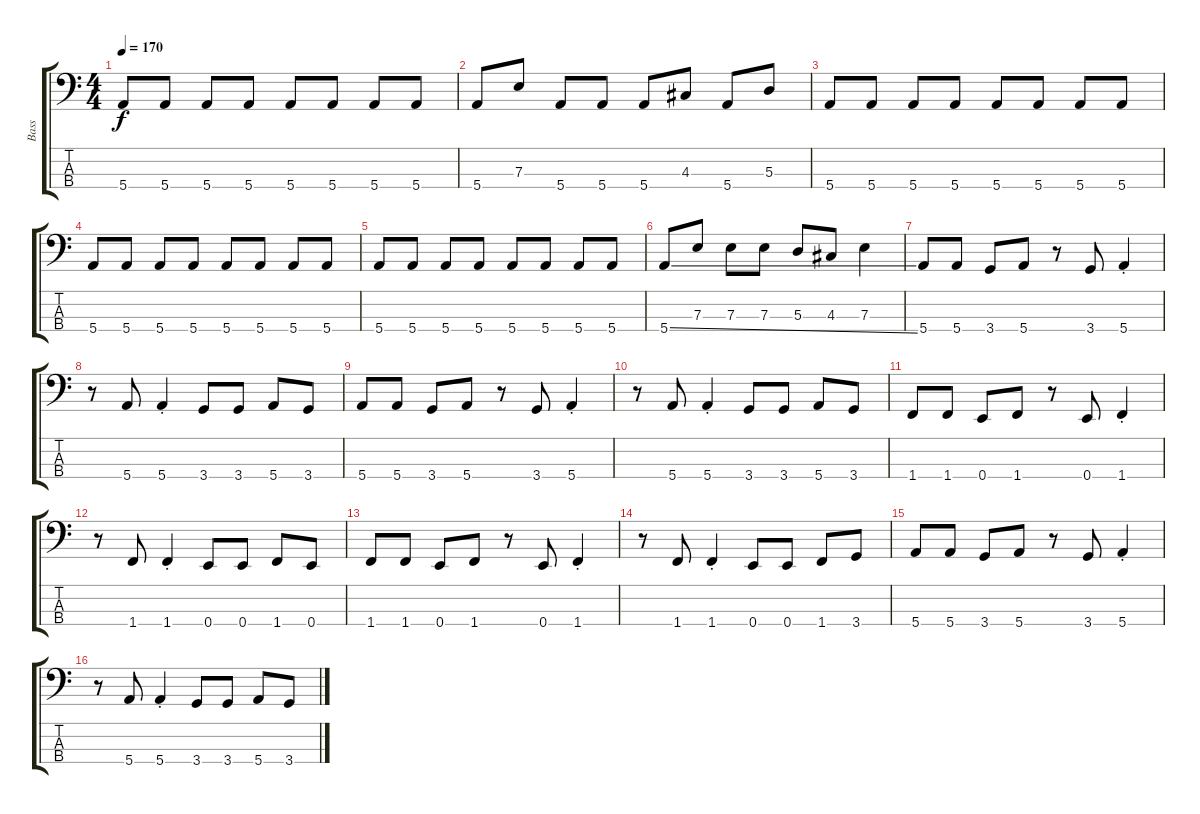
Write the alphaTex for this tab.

\track ("Bass" "Bass") {instrument electricbasspick}
\staff {score tabs}
\tuning (G2 D2 A1 E1) {hide}
\ts (4 4)
\tempo 170
\clef f4
\ks c
5.4.8{dy f} 5.4.8 5.4.8 5.4.8 5.4.8 5.4.8 5.4.8 5.4.8 |
5.4.8 7.3.8 5.4.8 5.4.8 5.4.8 4.3.8 5.4.8 5.3.8 |
5.4.8 5.4.8 5.4.8 5.4.8 5.4.8 5.4.8 5.4.8 5.4.8 |
5.4.8 5.4.8 5.4.8 5.4.8 5.4.8 5.4.8 5.4.8 5.4.8 |
5.4.8 5.4.8 5.4.8 5.4.8 5.4.8 5.4.8 5.4.8 5.4.8 |
5.4{ss}.8 7.3.8 7.3.8 7.3.8 5.3.8 4.3.8 7.3.4 |
5.4.8 5.4.8 3.4.8 5.4.8 r.8 3.4.8 5.4{st}.4 |
r.8 5.4.8 5.4{st}.4 3.4.8 3.4.8 5.4.8 3.4.8 |
5.4.8 5.4.8 3.4.8 5.4.8 r.8 3.4.8 5.4{st}.4 |
r.8 5.4.8 5.4{st}.4 3.4.8 3.4.8 5.4.8 3.4.8 |
1.4.8 1.4.8 0.4.8 1.4.8 r.8 0.4.8 1.4{st}.4 |
r.8 1.4.8 1.4{st}.4 0.4.8 0.4.8 1.4.8 0.4.8 |
1.4.8 1.4.8 0.4.8 1.4.8 r.8 0.4.8 1.4{st}.4 |
r.8 1.4.8 1.4{st}.4 0.4.8 0.4.8 1.4.8 3.4.8 |
5.4.8 5.4.8 3.4.8 5.4.8 r.8 3.4.8 5.4{st}.4 |
r.8 5.4.8 5.4{st}.4 3.4.8 3.4.8 5.4.8 3.4.8
